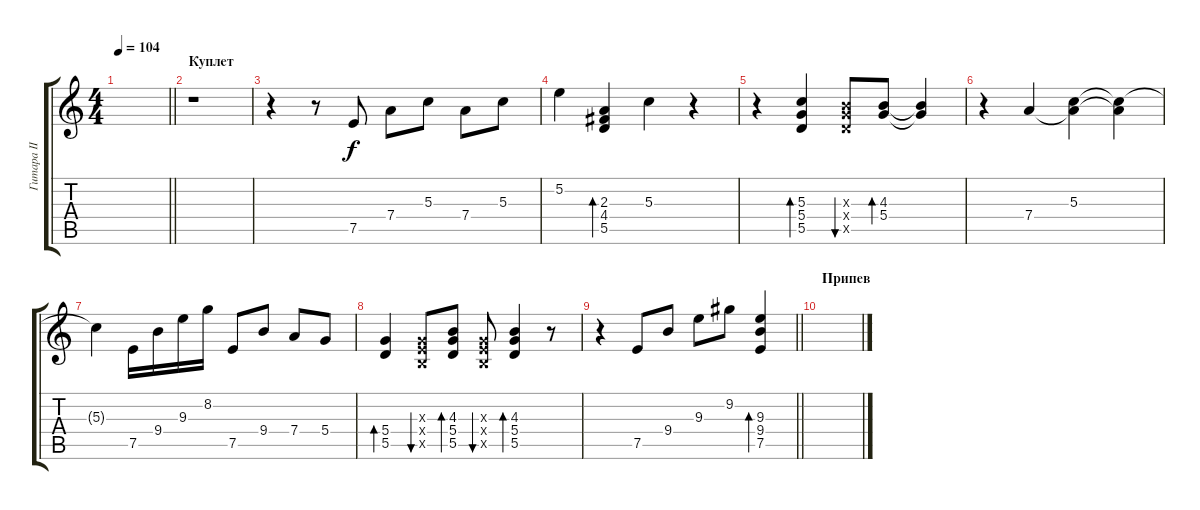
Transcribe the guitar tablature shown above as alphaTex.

\track ("Гитара II" "Гитара II") {instrument electricguitarjazz}
\staff {score tabs}
\tuning (E4 B3 G3 D3 A2 E2) {hide}
\ts (4 4)
\tempo 104
\clef g2
\barLineRight lightlight
\ks c
|
\section ("" "Куплет")
r.1 |
r.4 r.8 7.5.8 7.4.8 5.3.8 7.4.8 5.3.8 |
5.2.4 (2.3 4.4 5.5).4{bd 60} 5.3.4 r.4 |
r.4 (5.3 5.4 5.5).4{bd 60} (4.3{x} 5.4{x} 5.5{x}).8{bu 60} (4.3 5.4).8{bd 60} (4.3{t} 5.4{t}).4 |
r.4 7.4.4 (5.3 7.4{t}).4 (5.3{t} 7.4{t}).4 |
5.3{t}.4 7.5.16 9.4.16 9.3.16 8.2.16 7.5.8 9.4.8 7.4.8 5.4.8 |
(5.4 5.5).4{bd 60} (0.3{x} 2.4{x} 2.5{x}).8{bu 60} (4.3 5.4 5.5).8{bd 60} (0.3{x} 2.4{x} 2.5{x}).8{bu 60} (4.3 5.4 5.5).4{bd 60} r.8 |
\barLineRight lightlight
r.4 7.5.8 9.4.8 9.3.8 9.2.8 (9.3 9.4 7.5).4{bd 60} |
\section ("" "Припев")
